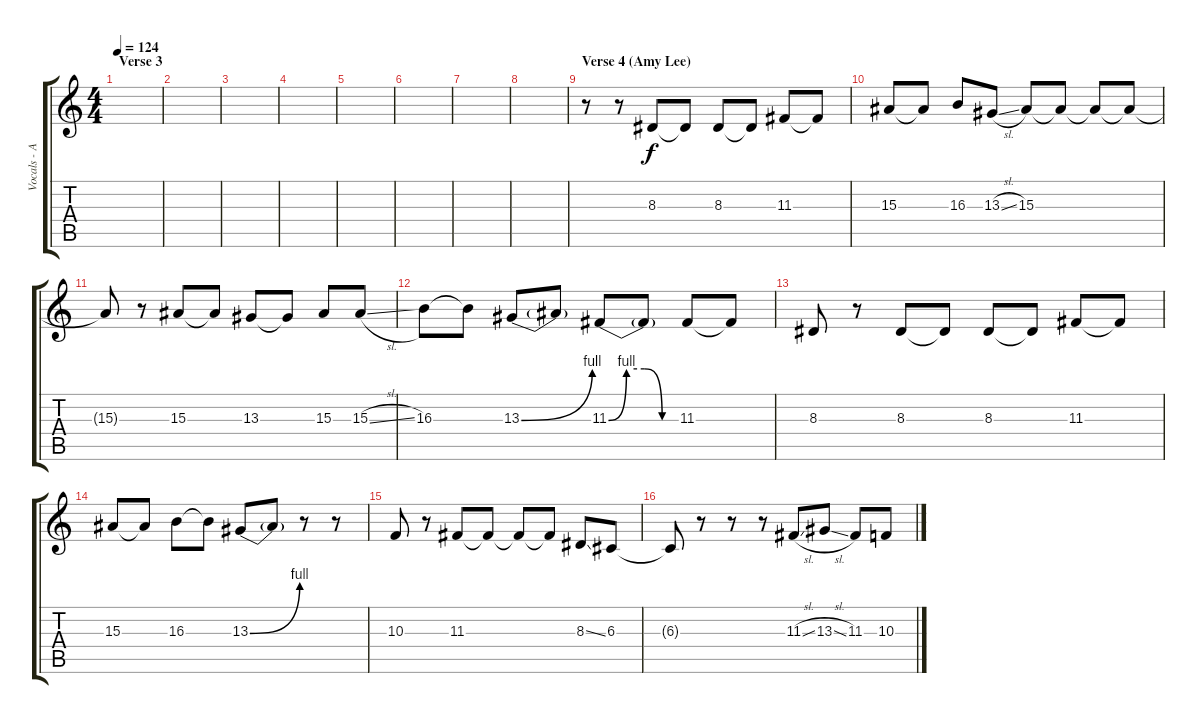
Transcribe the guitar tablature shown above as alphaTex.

\track ("Vocals - Amy Lee" "Vocals - A") {instrument flute}
\staff {score tabs}
\tuning (E4 B3 G3 D3 A2 E2) {hide}
\ts (4 4)
\section ("" "Verse 3")
\tempo 124
\clef g2
\ks c
|
|
|
|
|
|
|
|
\section ("" "Verse 4 (Amy Lee)")
r.8 r.8 8.3.8 8.3{t}.8 8.3.8 8.3{t}.8 11.3.8 11.3{t}.8 |
15.3.8 15.3{t}.8 16.3.8 13.3{sl}.8 15.3.8 15.3{t}.8 15.3{t}.8 15.3{t}.8 |
15.3{t}.8 r.8 15.3.8 15.3{t}.8 13.3.8 13.3{t}.8 15.3.8 15.3{sl}.8 |
16.3.8 16.3{t}.8 13.3{be (bend 0 0 60 4)}.8 13.3{t}.8 11.3{be (custom 0 0 15 4 30 4 45 0 60 0)}.8 11.3{t}.8 11.3.8 11.3{t}.8 |
8.3.8 r.8 8.3.8 8.3{t}.8 8.3.8 8.3{t}.8 11.3.8 11.3{t}.8 |
15.3.8 15.3{t}.8 16.3.8 16.3{t}.8 13.3{be (bend 0 0 60 4)}.8 13.3{t}.8 r.8 r.8 |
10.3.8 r.8 11.3.8 11.3{t}.8 11.3{t}.8 11.3{t}.8 8.3{ss}.8 6.3.8 |
6.3{t}.8 r.8 r.8 r.8 11.3{sl}.8 13.3{sl}.8 11.3.8 10.3.8
